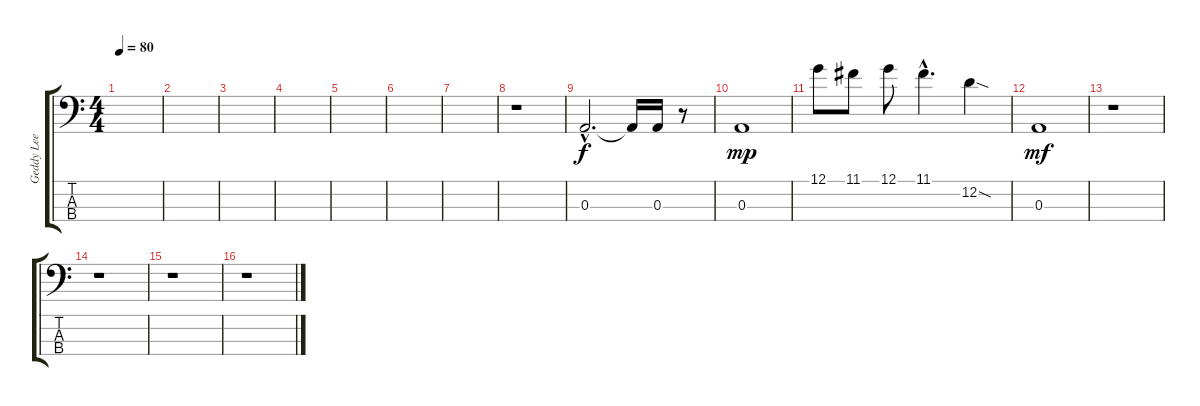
\track ("Geddy Lee" "Geddy Lee") {instrument electricbassfinger}
\staff {score tabs}
\tuning (G2 D2 A1 E1) {hide}
\ts (4 4)
\tempo 80
\clef f4
\ks c
|
|
|
|
|
|
|
r.1 |
0.3{hac}.2{d} 0.3{t}.16{dy f} 0.3.16 r.8 |
0.3.1{dy mp} |
12.1.8 11.1.8 12.1.8 11.1{hac}.4{d} 12.2{sod}.4 |
0.3.1{dy mf} |
r.1 |
r.1 |
r.1 |
r.1
